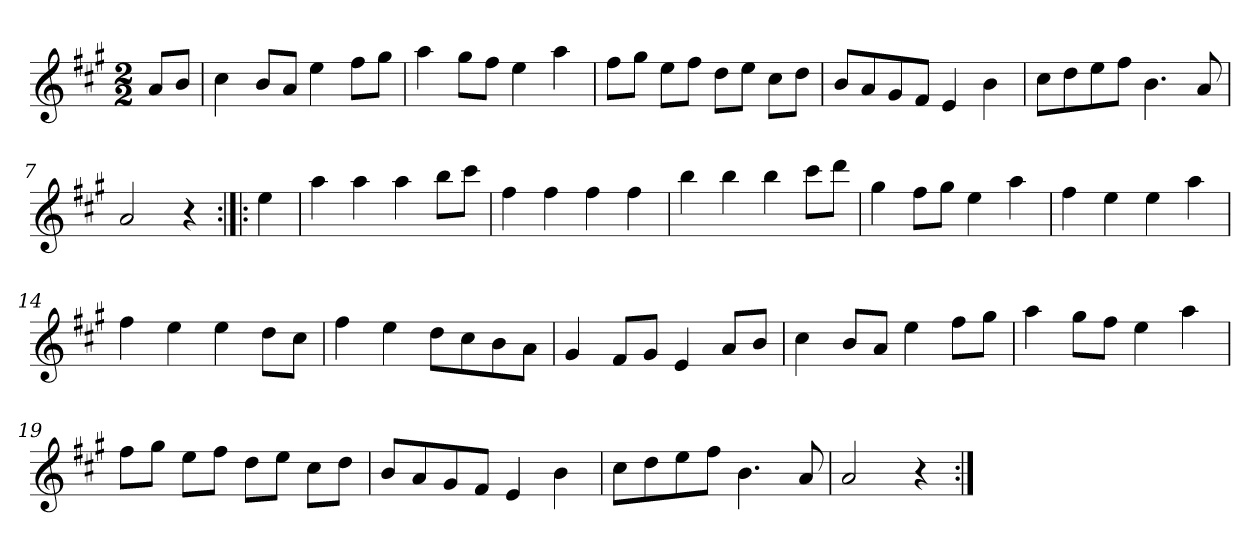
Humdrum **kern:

**kern
*part1
*staff1
*clefG2
*k[f#c#g#]
*A:
*M2/2
*MM152
=1
8a/L
8b/J
=2
4cc#\
8b/L
8a/J
4ee\
8ff#\L
8gg#\J
=3
4aa\
8gg#\L
8ff#\J
4ee\
4aa\
=4
8ff#\L
8gg#\J
8ee\L
8ff#\J
8dd\L
8ee\J
8cc#\L
8dd\J
=5
8b/L
8a/
8g#/
8f#/J
4e/
4b\
=6
8cc#\L
8dd\
8ee\
8ff#\J
4.b\
8a/
=7
2a/
4r
=8:|!|:
4ee\
!!LO:LB:g=z
=9
4aa\
4aa\
4aa\
8bb\L
8ccc#\J
=10
4ff#\
4ff#\
4ff#\
4ff#\
=11
4bb\
4bb\
4bb\
8ccc#\L
8ddd\J
=12
4gg#\
8ff#\L
8gg#\J
4ee\
4aa\
=13
4ff#\
4ee\
4ee\
4aa\
=14
4ff#\
4ee\
4ee\
8dd\L
8cc#\J
=15
4ff#\
4ee\
8dd\L
8cc#\
8b\
8a\J
!!LO:LB:g=z
=16
4g#/
8f#/L
8g#/J
4e/
8a/L
8b/J
=17
4cc#\
8b/L
8a/J
4ee\
8ff#\L
8gg#\J
=18
4aa\
8gg#\L
8ff#\J
4ee\
4aa\
=19
8ff#\L
8gg#\J
8ee\L
8ff#\J
8dd\L
8ee\J
8cc#\L
8dd\J
=20
8b/L
8a/
8g#/
8f#/J
4e/
4b\
=21
8cc#\L
8dd\
8ee\
8ff#\J
4.b\
8a/
=22
2a/
4r
=:|!
*-
